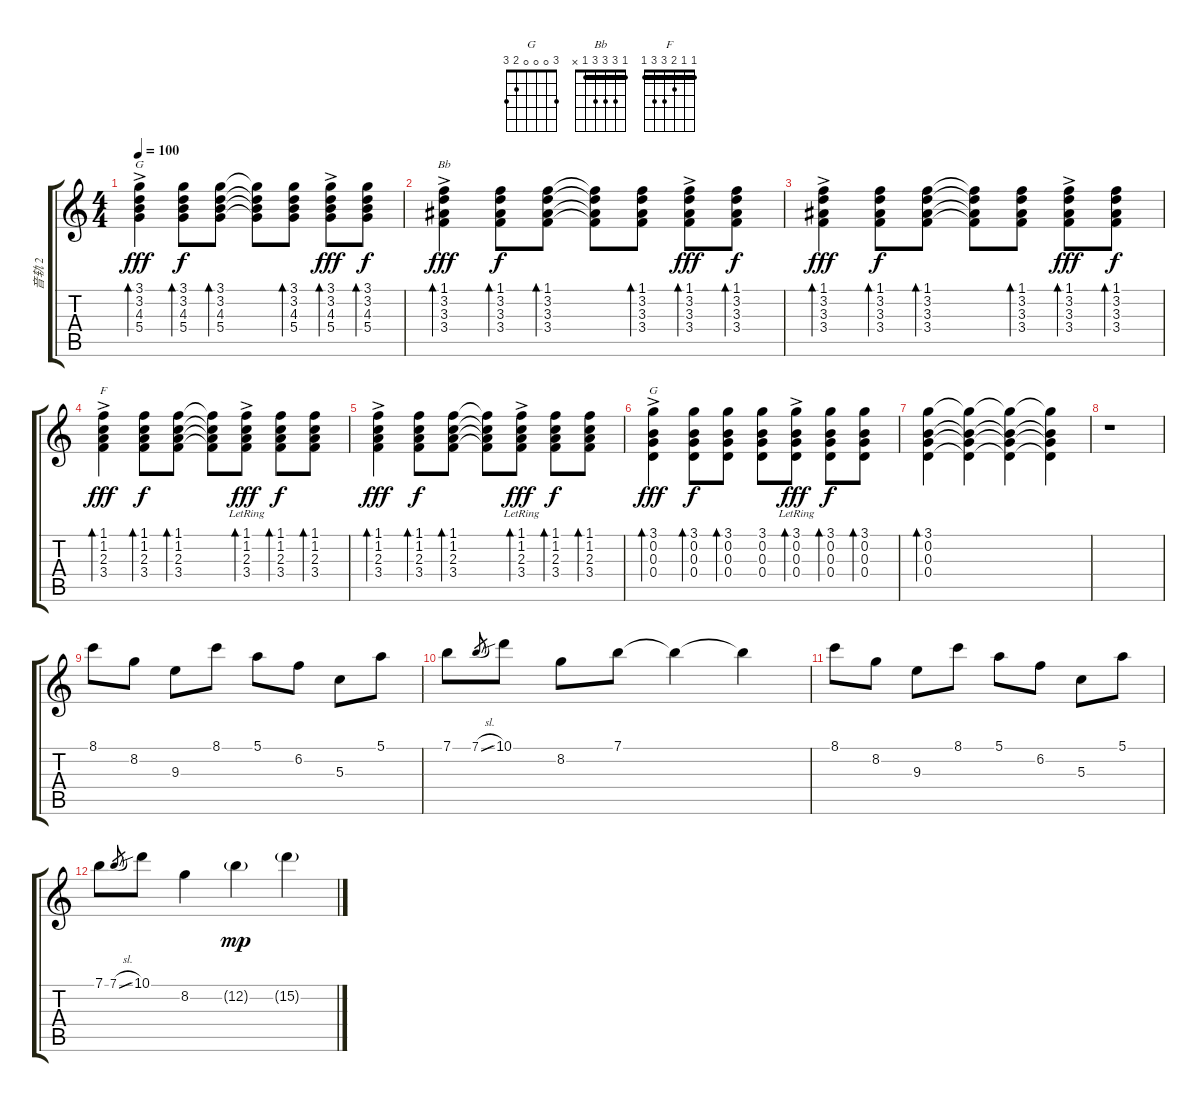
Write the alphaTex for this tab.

\track ("音轨 2" "音轨 2") {instrument acousticguitarnylon}
\staff {score tabs}
\tuning (E4 B3 G3 D3 A2 E2) {hide}
\chord ("G" 3 3 4 5 5 3) {barre 3}
\chord ("Bb" 1 3 3 3 1 x) {barre 1}
\chord ("F" 1 1 2 3 3 1) {barre 1}
\chord ("G" 3 0 0 0 2 3)
\ts (4 4)
\tempo 100
\clef g2
\ks c
(3.1{ac} 3.2{ac} 4.3{ac} 5.4{ac}).4{bd 60 ch "G" dy fff} (3.1 3.2 4.3 5.4).8{bd 60 dy f} (3.1 3.2 4.3 5.4).8{bd 60} (3.1{t} 3.2{t} 4.3{t} 5.4{t}).8 (3.1 3.2 4.3 5.4).8{bd 60} (3.1{ac} 3.2{ac} 4.3{ac} 5.4{ac}).8{bd 60 dy fff} (3.1 3.2 4.3 5.4).8{bd 60 dy f} |
(1.1{ac} 3.2{ac} 3.3{ac} 3.4{ac}).4{bd 60 ch "Bb" dy fff} (1.1 3.2 3.3 3.4).8{bd 60 dy f} (1.1 3.2 3.3 3.4).8{bd 60} (1.1{t} 3.2{t} 3.3{t} 3.4{t}).8 (1.1 3.2 3.3 3.4).8{bd 60} (1.1{ac} 3.2{ac} 3.3{ac} 3.4{ac}).8{bd 60 dy fff} (1.1 3.2 3.3 3.4).8{bd 60 dy f} |
(1.1{ac} 3.2{ac} 3.3{ac} 3.4{ac}).4{bd 60 dy fff} (1.1 3.2 3.3 3.4).8{bd 60 dy f} (1.1 3.2 3.3 3.4).8{bd 60} (1.1{t} 3.2{t} 3.3{t} 3.4{t}).8 (1.1 3.2 3.3 3.4).8{bd 60} (1.1{ac} 3.2{ac} 3.3{ac} 3.4{ac}).8{bd 60 dy fff} (1.1 3.2 3.3 3.4).8{bd 60 dy f} |
(1.1{ac} 1.2{ac} 2.3{ac} 3.4{ac}).4{bd 60 ch "F" dy fff} (1.1 1.2 2.3 3.4).8{bd 60 dy f} (1.1 1.2 2.3 3.4).8{bd 60} (1.1{t} 1.2{t} 2.3{t} 3.4{t}).8 (1.1{ac} 1.2{ac lr} 2.3{ac} 3.4{ac}).8{bd 60 dy fff} (1.1 1.2 2.3 3.4).8{bd 60 dy f} (1.1 1.2 2.3 3.4).8{bd 60} |
(1.1{ac} 1.2{ac} 2.3{ac} 3.4{ac}).4{bd 60 dy fff} (1.1 1.2 2.3 3.4).8{bd 60 dy f} (1.1 1.2 2.3 3.4).8{bd 60} (1.1{t} 1.2{t} 2.3{t} 3.4{t}).8 (1.1{ac} 1.2{ac lr} 2.3{ac} 3.4{ac}).8{bd 60 dy fff} (1.1 1.2 2.3 3.4).8{bd 60 dy f} (1.1 1.2 2.3 3.4).8{bd 60} |
(3.1{ac} 0.2{ac} 0.3{ac} 0.4{ac}).4{bd 60 ch "G" dy fff} (3.1 0.2 0.3 0.4).8{bd 60 dy f} (3.1 0.2 0.3 0.4).8{bd 60} (3.1 0.2 0.3 0.4).8 (3.1{ac} 0.2{ac lr} 0.3{ac} 0.4{ac}).8{bd 60 dy fff} (3.1 0.2 0.3 0.4).8{bd 60 dy f} (3.1 0.2 0.3 0.4).8{bd 60} |
(3.1 0.2 0.3 0.4).4{bd 480} (3.1{t} 0.2{t} 0.3{t} 0.4{t}).4 (3.1{t} 0.2{t} 0.3{t} 0.4{t}).4 (3.1{t} 0.2{t} 0.3{t} 0.4{t}).4 |
r.1 |
8.1.8{instrument acousticguitarsteel} 8.2.8 9.3.8 8.1.8 5.1.8 6.2.8 5.3.8 5.1.8 |
7.1.8 7.1{sl}.8{gr} 10.1{sib}.8 8.2.8 7.1.8 7.1{t}.4 7.1{t}.4 |
8.1.8 8.2.8 9.3.8 8.1.8 5.1.8 6.2.8 5.3.8 5.1.8 |
7.1.8 7.1{sl}.8{gr} 10.1{sib}.8 8.2.4 12.2{g}.4{dy mp} 15.2{g}.4
